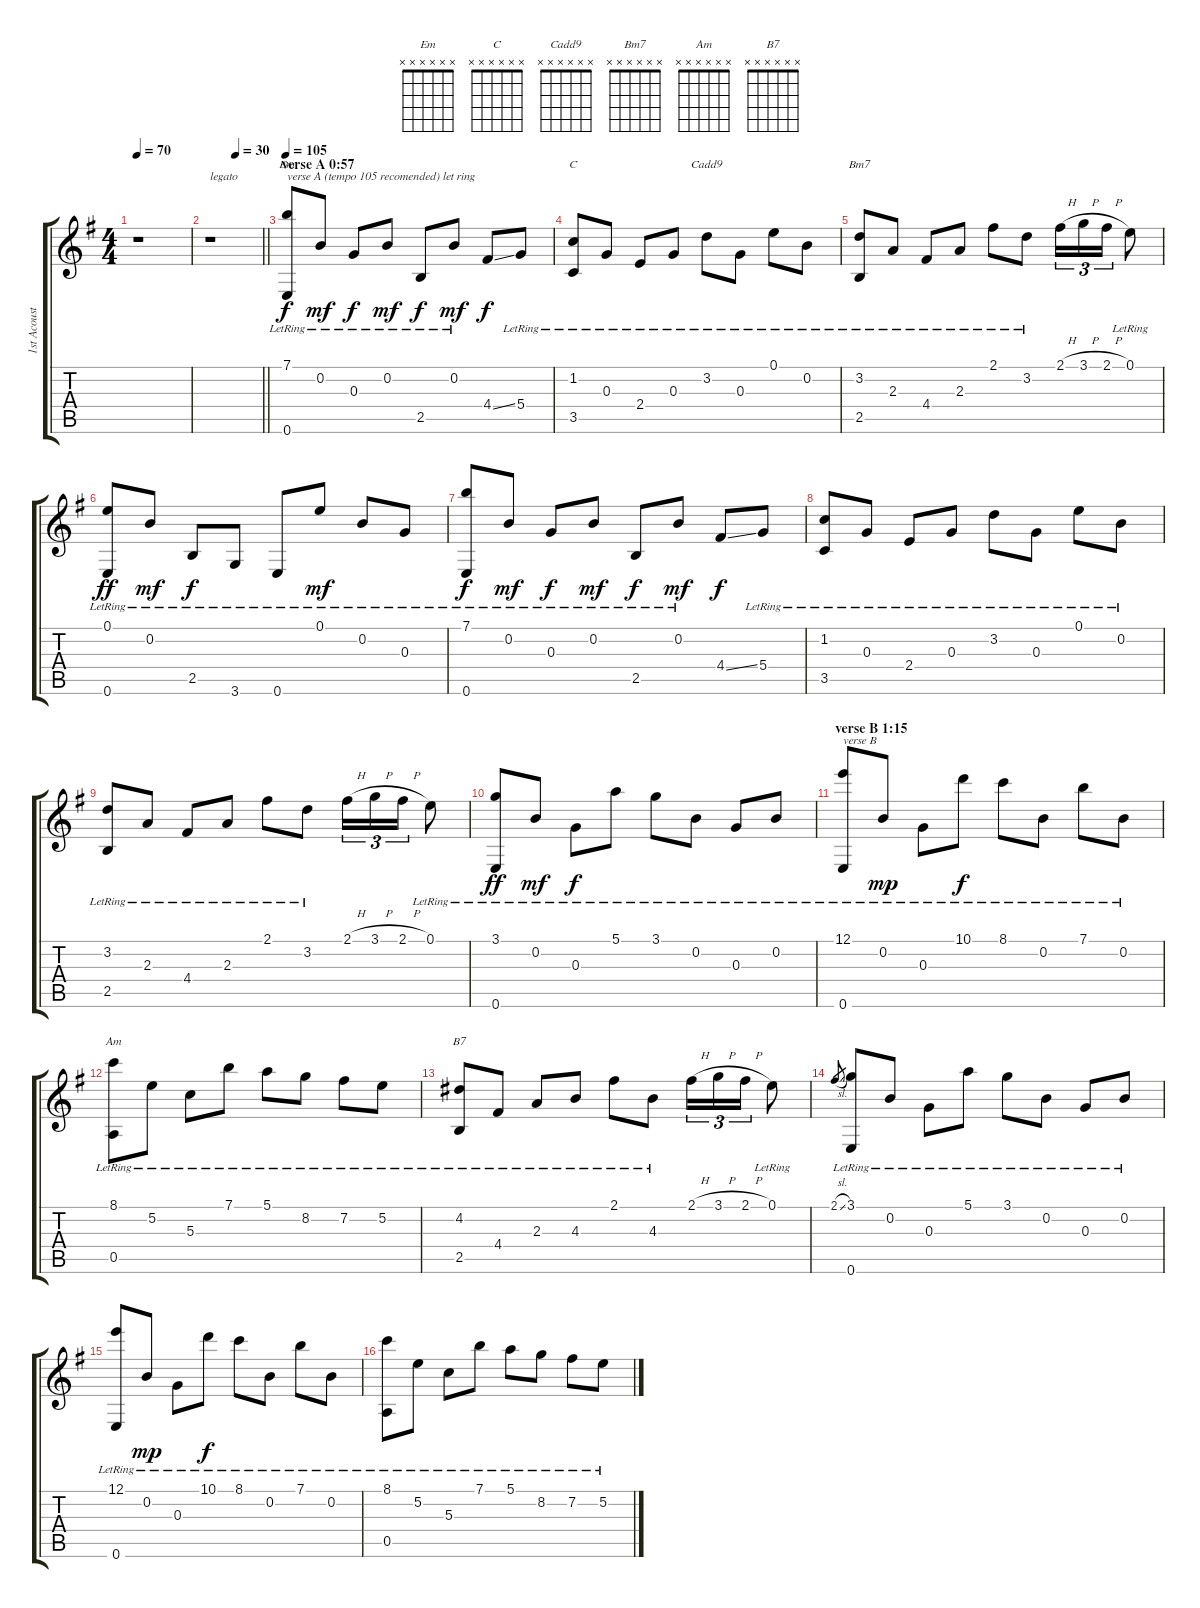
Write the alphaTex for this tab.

\track ("1st Acoustic Guitar (Originally Classica" "1st Acoust") {instrument acousticguitarsteel}
\staff {score tabs}
\tuning (E4 B3 G3 D3 A2 E2) {hide}
\chord ("Em" x x x x x x)
\chord ("C" x x x x x x)
\chord ("Cadd9" x x x x x x)
\chord ("Bm7" x x x x x x)
\chord ("Am" x x x x x x)
\chord ("B7" x x x x x x)
\ts (4 4)
\tempo 70
\clef g2
\ks g
r.1{dy f} |
\tempo (30 0.5)
\barLineRight lightlight
r.1{txt "legato"} |
\section ("" "verse A 0:57")
\tempo 105
(7.1{lr} 0.6{lr}).8{ch "Em" txt "verse A (tempo 105 recomended) let ring"} 0.2{lr}.8{dy mf} 0.3{lr}.8{dy f} 0.2{lr}.8{dy mf} 2.5{lr}.8{dy f} 0.2{lr}.8{dy mf} 4.4{ss}.8{dy f} 5.4{lr}.8 |
(1.2{lr} 3.5{lr}).8{ch "C"} 0.3{lr}.8 2.4{lr}.8 0.3{lr}.8 3.2{lr}.8{ch "Cadd9"} 0.3{lr}.8 0.1{lr}.8 0.2{lr}.8 |
(3.2{lr} 2.5{lr}).8{ch "Bm7"} 2.3{lr}.8 4.4{lr}.8 2.3{lr}.8 2.1{lr}.8 3.2{lr}.8 2.1{h}.16{tu (3 2)} 3.1{h}.16{tu (3 2)} 2.1{h}.16{tu (3 2)} 0.1{lr}.8 |
(0.1{lr} 0.6{lr}).8{dy ff} 0.2{lr}.8{dy mf} 2.5{lr}.8{dy f} 3.6{lr}.8 0.6{lr}.8 0.1{lr}.8{dy mf} 0.2{lr}.8 0.3{lr}.8 |
(7.1{lr} 0.6{lr}).8{dy f} 0.2{lr}.8{dy mf} 0.3{lr}.8{dy f} 0.2{lr}.8{dy mf} 2.5{lr}.8{dy f} 0.2{lr}.8{dy mf} 4.4{ss}.8{dy f} 5.4{lr}.8 |
(1.2{lr} 3.5{lr}).8 0.3{lr}.8 2.4{lr}.8 0.3{lr}.8 3.2{lr}.8 0.3{lr}.8 0.1{lr}.8 0.2{lr}.8 |
(3.2{lr} 2.5{lr}).8 2.3{lr}.8 4.4{lr}.8 2.3{lr}.8 2.1{lr}.8 3.2{lr}.8 2.1{h}.16{tu (3 2)} 3.1{h}.16{tu (3 2)} 2.1{h}.16{tu (3 2)} 0.1{lr}.8 |
(3.1{lr} 0.6{lr}).8{dy ff} 0.2{lr}.8{dy mf} 0.3{lr}.8{dy f} 5.1{lr}.8 3.1{lr}.8 0.2{lr}.8 0.3{lr}.8 0.2{lr}.8 |
\section ("" "verse B 1:15")
(12.1{lr} 0.6{lr}).8{txt "verse B"} 0.2{lr}.8{dy mp} 0.3{lr}.8 10.1{lr}.8{dy f} 8.1{lr}.8 0.2{lr}.8 7.1{lr}.8 0.2{lr}.8 |
(8.1{lr} 0.5{lr}).8{ch "Am"} 5.2{lr}.8 5.3{lr}.8 7.1{lr}.8 5.1{lr}.8 8.2{lr}.8 7.2{lr}.8 5.2{lr}.8 |
(4.2{lr} 2.5{lr}).8{ch "B7"} 4.4{lr}.8 2.3{lr}.8 4.3{lr}.8 2.1{lr}.8 4.3{lr}.8 2.1{h}.16{tu (3 2)} 3.1{h}.16{tu (3 2)} 2.1{h}.16{tu (3 2)} 0.1{lr}.8 |
2.1{sl}.8{gr} (3.1{lr} 0.6{lr}).8 0.2{lr}.8 0.3{lr}.8 5.1{lr}.8 3.1{lr}.8 0.2{lr}.8 0.3{lr}.8 0.2{lr}.8 |
(12.1{lr} 0.6{lr}).8 0.2{lr}.8{dy mp} 0.3{lr}.8 10.1{lr}.8{dy f} 8.1{lr}.8 0.2{lr}.8 7.1{lr}.8 0.2{lr}.8 |
(8.1{lr} 0.5{lr}).8 5.2{lr}.8 5.3{lr}.8 7.1{lr}.8 5.1{lr}.8 8.2{lr}.8 7.2{lr}.8 5.2{lr}.8
